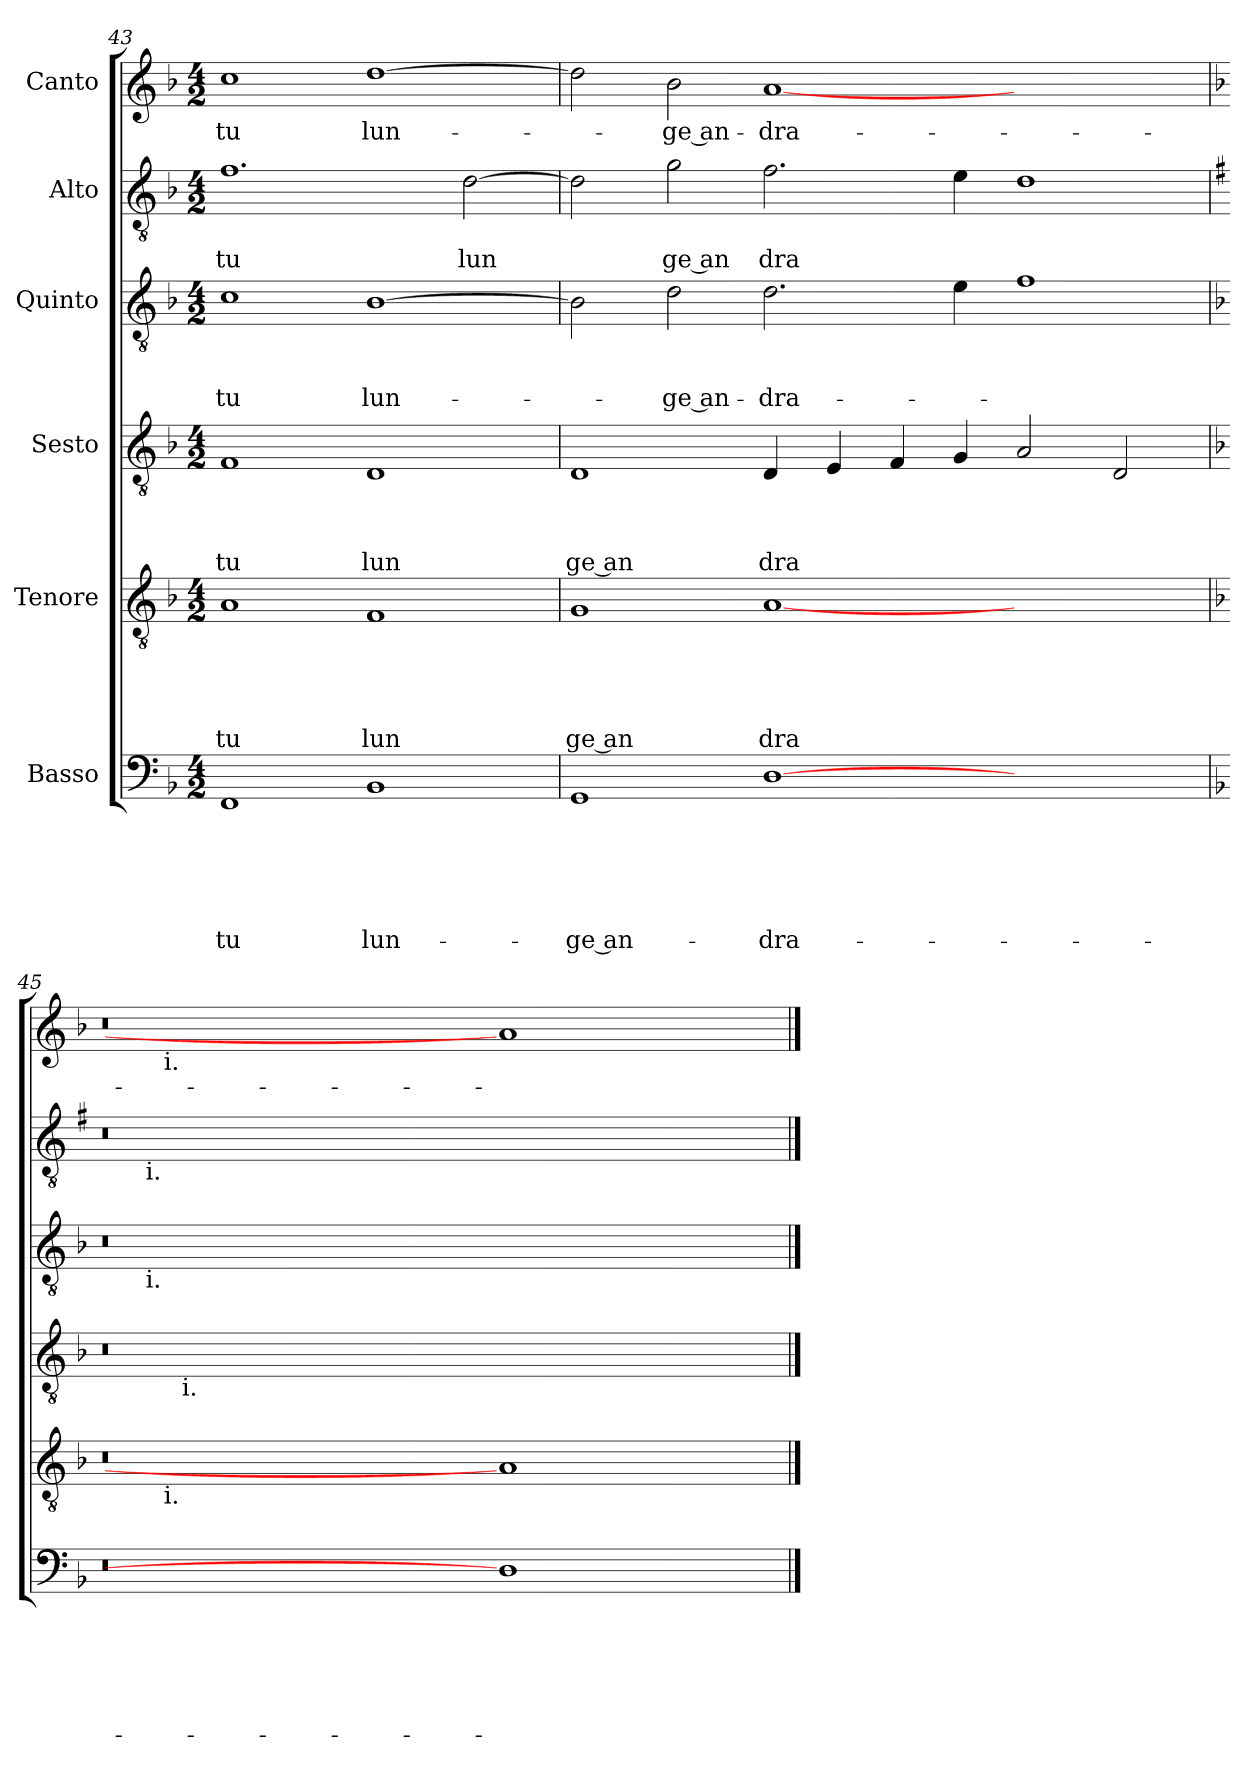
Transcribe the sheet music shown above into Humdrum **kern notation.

**kern	**text	**text	**text	**text	**text	**text	**kern	**text	**text	**text	**text	**text	**kern	**text	**text	**text	**text	**kern	**text	**text	**text	**kern	**text	**text	**kern	**text
*part6	*part6	*part6	*part6	*part6	*part6	*part6	*part5	*part5	*part5	*part5	*part5	*part5	*part4	*part4	*part4	*part4	*part4	*part3	*part3	*part3	*part3	*part2	*part2	*part2	*part1	*part1
*staff6	*staff6	*staff6	*staff6	*staff6	*staff6	*staff6	*staff5	*staff5	*staff5	*staff5	*staff5	*staff5	*staff4	*staff4	*staff4	*staff4	*staff4	*staff3	*staff3	*staff3	*staff3	*staff2	*staff2	*staff2	*staff1	*staff1
*I"Basso	*	*	*	*	*	*	*I"Tenore	*	*	*	*	*	*I"Sesto	*	*	*	*	*I"Quinto	*	*	*	*I"Alto	*	*	*I"Canto	*
*clefF4	*	*	*	*	*	*	*clefGv2	*	*	*	*	*	*clefGv2	*	*	*	*	*clefGv2	*	*	*	*clefGv2	*	*	*clefG2	*
*k[b-]	*	*	*	*	*	*	*k[b-]	*	*	*	*	*	*k[b-]	*	*	*	*	*k[b-]	*	*	*	*k[b-]	*	*	*k[b-]	*
*F:	*	*	*	*	*	*	*F:	*	*	*	*	*	*F:	*	*	*	*	*F:	*	*	*	*F:	*	*	*F:	*
*M4/2	*	*	*	*	*	*	*M4/2	*	*	*	*	*	*M4/2	*	*	*	*	*M4/2	*	*	*	*M4/2	*	*	*M4/2	*
=43	=43	=43	=43	=43	=43	=43	=43	=43	=43	=43	=43	=43	=43	=43	=43	=43	=43	=43	=43	=43	=43	=43	=43	=43	=43	=43
!	!	!	!	!	!	!LO:LY:b	!	!	!	!	!	!LO:LY:b	!	!	!	!	!LO:LY:b	!	!	!	!LO:LY:b	!	!	!LO:LY:b	!	!LO:LY:b
1FF	.	.	.	.	.	tu	1A	.	.	.	.	tu	1F	.	.	.	tu	1c	.	.	tu	1.f	.	tu	1cc	tu
!	!	!	!	!	!	!LO:LY:b	!	!	!	!	!	!LO:LY:b	!	!	!	!	!LO:LY:b	!	!	!	!LO:LY:b	!	!	!	!	!LO:LY:b
1BB-	.	.	.	.	.	lun-	1F	.	.	.	.	lun	1D	.	.	.	lun	[>1B-	.	.	lun-	.	.	.	[>1dd	lun-
!	!	!	!	!	!	!	!	!	!	!	!	!	!	!	!	!	!	!	!	!	!	!	!	!LO:LY:b	!	!
.	.	.	.	.	.	.	.	.	.	.	.	.	.	.	.	.	.	.	.	.	.	[>2d\	.	lun	.	.
=44	=44	=44	=44	=44	=44	=44	=44	=44	=44	=44	=44	=44	=44	=44	=44	=44	=44	=44	=44	=44	=44	=44	=44	=44	=44	=44
!	!	!	!	!	!	!LO:LY:b:rj	!	!	!	!	!	!LO:LY:b:rj	!	!	!	!	!LO:LY:b:rj	!	!	!	!	!	!	!	!	!
1GG	.	.	.	.	.	-ge an-	1G	.	.	.	.	ge an	1D	.	.	.	ge an	2B-\]	.	.	.	2d\]	.	.	2dd>\]	.
!	!	!	!	!	!	!	!	!	!	!	!	!	!	!	!	!	!	!	!	!	!LO:LY:b:rj	!	!	!LO:LY:b:rj	!	!LO:LY:b:rj
.	.	.	.	.	.	.	.	.	.	.	.	.	.	.	.	.	.	2d\	.	.	-ge an-	2g\	.	ge an	2b-\	-ge an-
!	!	!	!	!	!	!LO:LY:b	!	!	!	!	!	!LO:LY:b	!	!	!	!	!LO:LY:b	!	!	!	!LO:LY:b	!	!	!LO:LY:b	!	!LO:LY:b
[1D	.	.	.	.	.	-dra-	[1A	.	.	.	.	dra	4D/	.	.	.	dra	2.d\	.	.	-dra-	2.f\	.	dra	[1a	-dra-
.	.	.	.	.	.	.	.	.	.	.	.	.	4E/	.	.	.	.	.	.	.	.	.	.	.	.	.
.	.	.	.	.	.	.	.	.	.	.	.	.	4F/	.	.	.	.	.	.	.	.	.	.	.	.	.
.	.	.	.	.	.	.	.	.	.	.	.	.	4G/	.	.	.	.	4e\	.	.	.	4e\	.	.	.	.
1ryy	.	.	.	.	.	.	1ryy	.	.	.	.	.	2A/	.	.	.	.	1f	.	.	.	1d	.	.	1ryy	.
.	.	.	.	.	.	.	.	.	.	.	.	.	2D/	.	.	.	.	.	.	.	.	.	.	.	.	.
=45	=45	=45	=45	=45	=45	=45	=45	=45	=45	=45	=45	=45	=45	=45	=45	=45	=45	=45	=45	=45	=45	=45	=45	=45	=45	=45
*	*	*	*	*	*	*	*	*	*	*	*	*	*	*	*	*	*	*	*	*	*	*k[f#]	*	*	*	*
*	*	*	*	*	*	*	*	*	*	*	*	*	*	*	*	*	*	*	*	*	*	*G:	*	*	*	*
*	*	*	*	*	*	*	*^	*	*	*	*	*	*^	*	*	*	*	*^	*	*	*	*^	*	*	*^	*
0r	.	.	.	.	.	.	0r	8ryy	.	.	.	.	.	0r	8.ryy	.	.	.	.	0r	8ryy	.	.	.	0r	8ryy	.	.	0r	8ryy	.
!	!	!	!	!	!	!	!	!	!	!	!	!	!	!	!	!	!	!	!	!	!	!	!	!	!	!LO:TX:b:t=i.	!	!	!	!	!
!	!	!	!	!	!	!	!	!	!	!	!	!	!	!	!	!	!	!	!	!	!LO:TX:b:t=i.	!	!	!	!	!	!	!	!	!	!
.	.	.	.	.	.	.	.	32ryy	.	.	.	.	.	.	.	.	.	.	.	.	1ryy	.	.	.	.	1ryy	.	.	.	32ryy	.
!	!	!	!	!	!	!	!	!	!	!	!	!	!	!	!	!	!	!	!	!	!	!	!	!	!	!	!	!	!	!LO:TX:b:t=i.	!
!	!	!	!	!	!	!	!	!LO:TX:b:t=i.	!	!	!	!	!	!	!	!	!	!	!	!	!	!	!	!	!	!	!	!	!	!	!
.	.	.	.	.	.	.	.	1ryy	.	.	.	.	.	.	.	.	.	.	.	.	.	.	.	.	.	.	.	.	.	1ryy	.
!	!	!	!	!	!	!	!	!	!	!	!	!	!	!	!LO:TX:b:t=i.	!	!	!	!	!	!	!	!	!	!	!	!	!	!	!	!
.	.	.	.	.	.	.	.	.	.	.	.	.	.	.	1ryy	.	.	.	.	.	.	.	.	.	.	.	.	.	.	.	.
.	.	.	.	.	.	.	.	.	.	.	.	.	.	.	.	.	.	.	.	.	1...ryy	.	.	.	.	1...ryy	.	.	.	.	.
.	.	.	.	.	.	.	.	1ryy	.	.	.	.	.	.	.	.	.	.	.	.	.	.	.	.	.	.	.	.	.	1ryy	.
.	.	.	.	.	.	.	.	.	.	.	.	.	.	.	1ryy	.	.	.	.	.	.	.	.	.	.	.	.	.	.	.	.
1D]	.	.	.	.	.	.	1A]	.	.	.	.	.	.	1ryy	.	.	.	.	.	1ryy	.	.	.	.	1ryy	.	.	.	1a]	.	.
.	.	.	.	.	.	.	.	2ryy	.	.	.	.	.	.	.	.	.	.	.	.	.	.	.	.	.	.	.	.	.	2ryy	.
.	.	.	.	.	.	.	.	.	.	.	.	.	.	.	2ryy	.	.	.	.	.	.	.	.	.	.	.	.	.	.	.	.
.	.	.	.	.	.	.	.	4ryy	.	.	.	.	.	.	.	.	.	.	.	.	.	.	.	.	.	.	.	.	.	4ryy	.
.	.	.	.	.	.	.	.	.	.	.	.	.	.	.	4ryy	.	.	.	.	.	.	.	.	.	.	.	.	.	.	.	.
.	.	.	.	.	.	.	.	16.ryy	.	.	.	.	.	.	.	.	.	.	.	.	.	.	.	.	.	.	.	.	.	16.ryy	.
.	.	.	.	.	.	.	.	.	.	.	.	.	.	.	16ryy	.	.	.	.	.	.	.	.	.	.	.	.	.	.	.	.
*	*	*	*	*	*	*	*v	*v	*	*	*	*	*	*	*	*	*	*	*	*v	*v	*	*	*	*v	*v	*	*	*v	*v	*
*	*	*	*	*	*	*	*	*	*	*	*	*	*v	*v	*	*	*	*	*	*	*	*	*	*	*	*	*
==	==	==	==	==	==	==	==	==	==	==	==	==	==	==	==	==	==	==	==	==	==	==	==	==	==	==
*-	*-	*-	*-	*-	*-	*-	*-	*-	*-	*-	*-	*-	*-	*-	*-	*-	*-	*-	*-	*-	*-	*-	*-	*-	*-	*-
